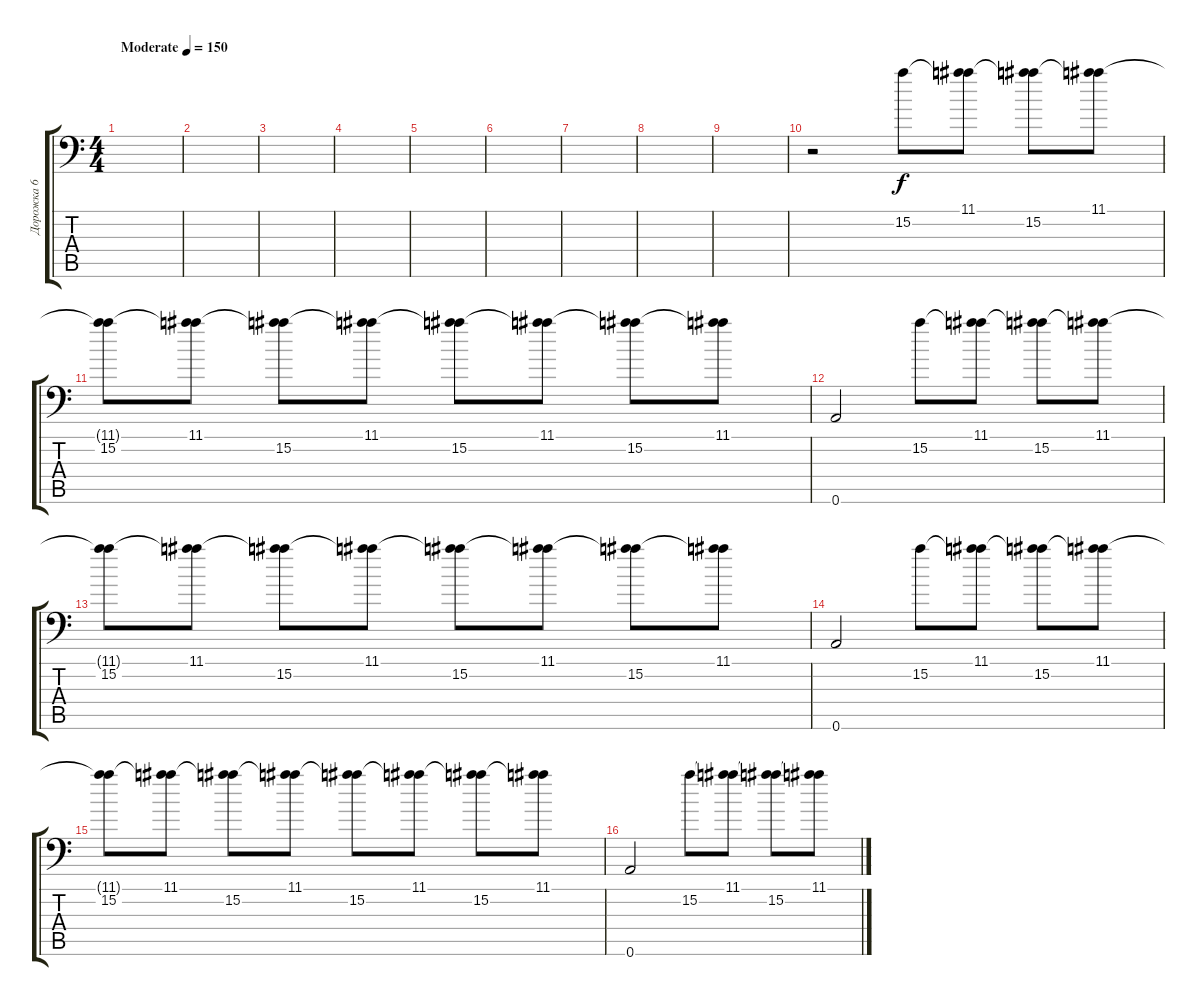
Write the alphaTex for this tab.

\track ("Дорожка 6" "Дорожка 6") {instrument overdrivenguitar}
\staff {score tabs}
\tuning (B3 Gb3 D3 A2 E2 A1) {hide}
\ts (4 4)
\tempo (150 "Moderate")
\clef f4
\ks c
|
|
|
|
|
|
|
|
|
r.2 15.2.8 (11.1 15.2{t}).8 (11.1{t} 15.2).8 (11.1 15.2{t}).8 |
(11.1{t} 15.2).8 (11.1 15.2{t}).8 (11.1{t} 15.2).8 (11.1 15.2{t}).8 (11.1{t} 15.2).8 (11.1 15.2{t}).8 (11.1{t} 15.2).8 (11.1 15.2{t}).8 |
0.6.2 15.2.8 (11.1 15.2{t}).8 (11.1{t} 15.2).8 (11.1 15.2{t}).8 |
(11.1{t} 15.2).8 (11.1 15.2{t}).8 (11.1{t} 15.2).8 (11.1 15.2{t}).8 (11.1{t} 15.2).8 (11.1 15.2{t}).8 (11.1{t} 15.2).8 (11.1 15.2{t}).8 |
0.6.2 15.2.8 (11.1 15.2{t}).8 (11.1{t} 15.2).8 (11.1 15.2{t}).8 |
(11.1{t} 15.2).8 (11.1 15.2{t}).8 (11.1{t} 15.2).8 (11.1 15.2{t}).8 (11.1{t} 15.2).8 (11.1 15.2{t}).8 (11.1{t} 15.2).8 (11.1 15.2{t}).8 |
0.6.2 15.2.8 (11.1 15.2{t}).8 (11.1{t} 15.2).8 (11.1 15.2{t}).8
